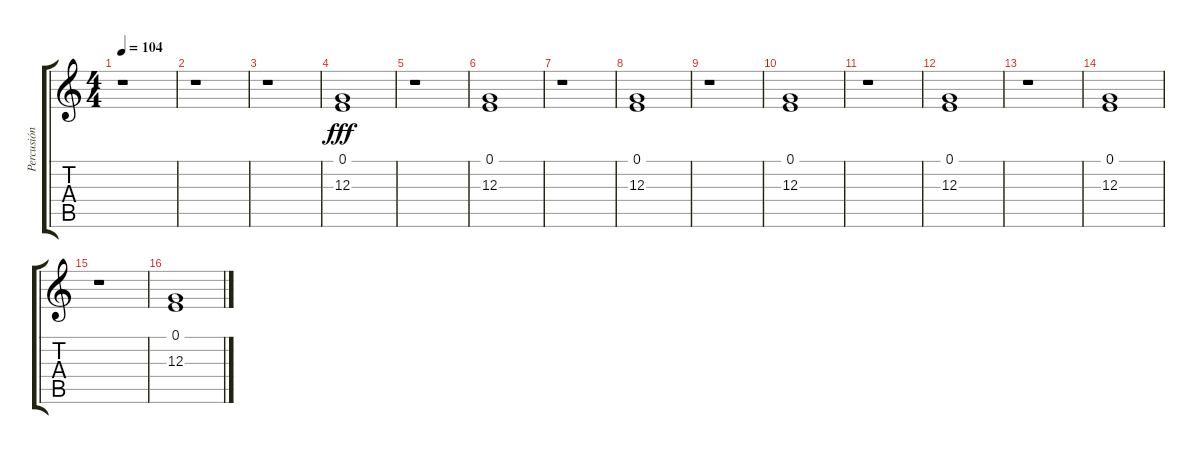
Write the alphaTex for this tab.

\track ("Percusión" "Percusión") {instrument tubularbells}
\staff {score tabs}
\tuning (E4 B3 G3 D3 A2 E2) {hide}
\ts (4 4)
\tempo 104
\clef g2
\ks c
r.1{dy fff instrument tubularbells} |
r.1 |
r.1 |
(0.1 12.3).1 |
r.1 |
(0.1 12.3).1 |
r.1 |
(0.1 12.3).1 |
r.1 |
(0.1 12.3).1 |
r.1 |
(0.1 12.3).1 |
r.1 |
(0.1 12.3).1 |
r.1 |
(0.1 12.3).1
